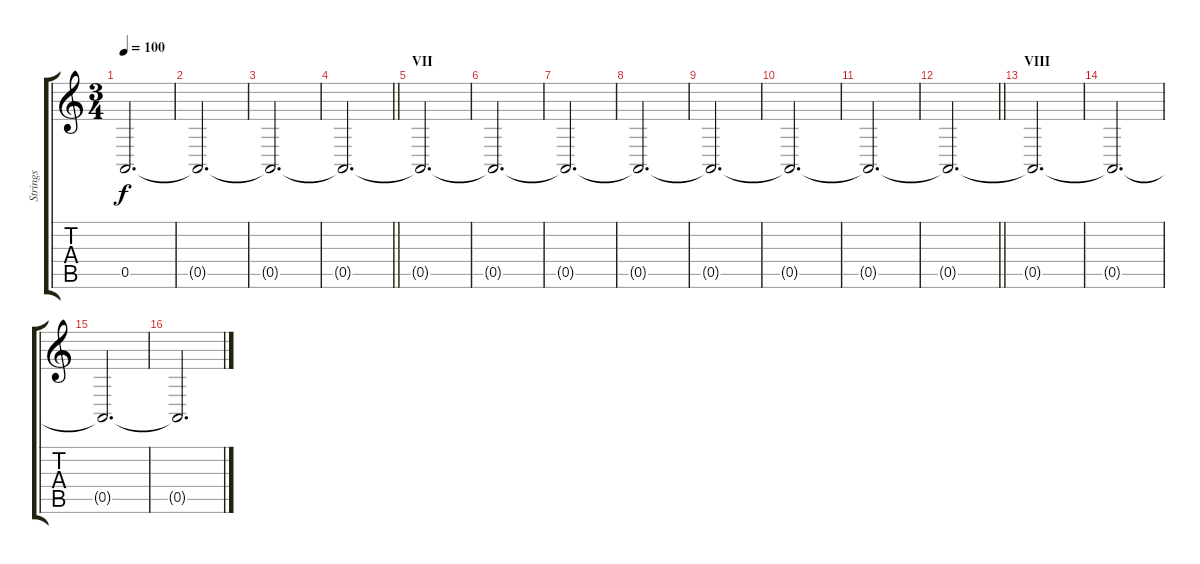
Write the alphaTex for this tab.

\track ("Strings" "Strings") {instrument stringensemble1}
\staff {score tabs}
\tuning (E4 B3 G3 D3 A2 E2) {hide}
\ts (3 4)
\tempo 100
\clef g2
\ks c
0.5{t}.2{d dy f} |
0.5{t}.2{d} |
0.5{t}.2{d} |
\barLineRight lightlight
0.5{t}.2{d volume 2} |
\section ("" "VII")
0.5{t}.2{d} |
0.5{t}.2{d} |
0.5{t}.2{d} |
0.5{t}.2{d} |
0.5{t}.2{d volume 11} |
0.5{t}.2{d} |
0.5{t}.2{d} |
\barLineRight lightlight
0.5{t}.2{d} |
\section ("" "VIII")
0.5{t}.2{d} |
0.5{t}.2{d} |
0.5{t}.2{d volume 4} |
0.5{t}.2{d}
